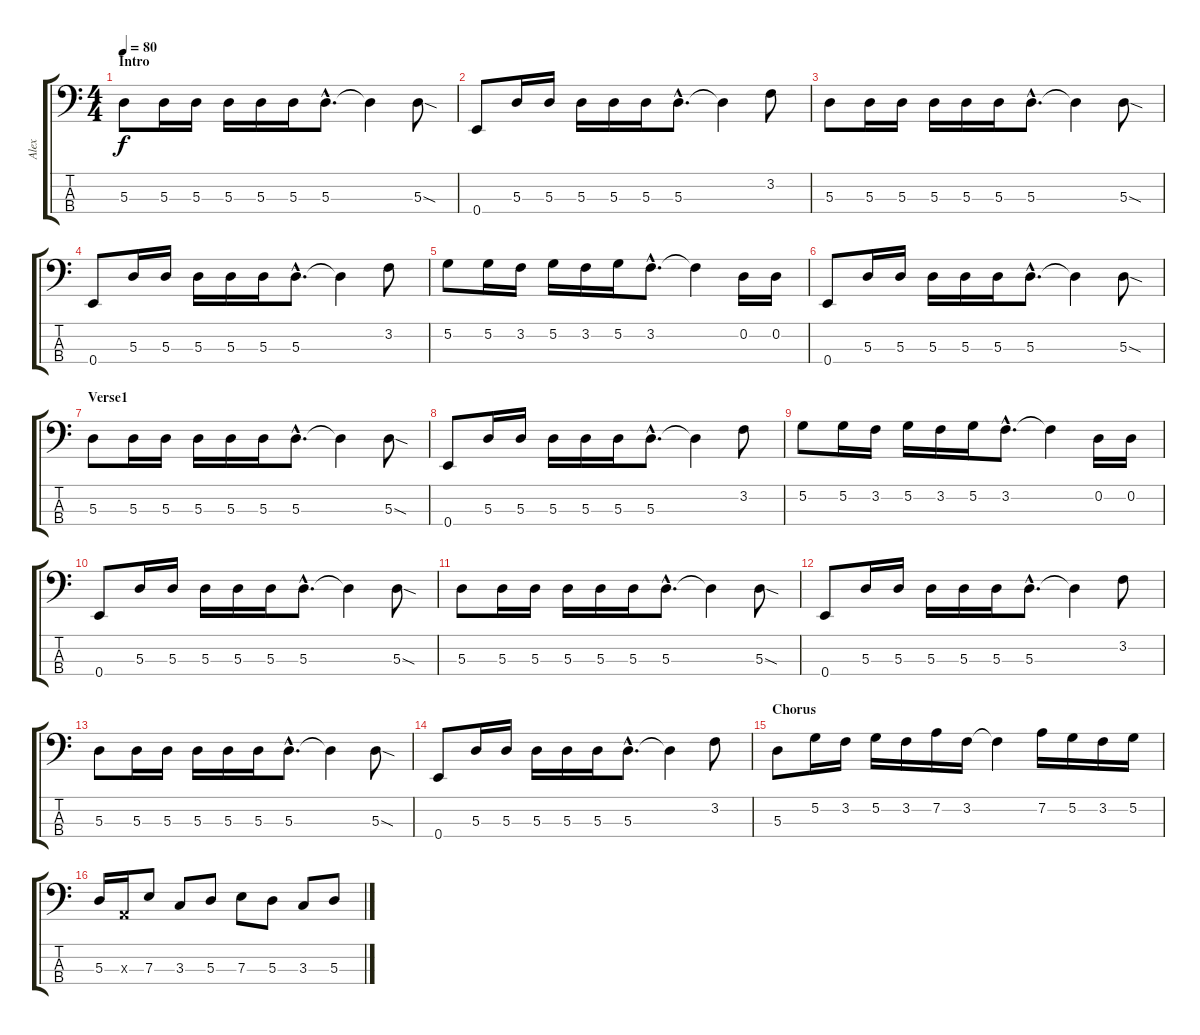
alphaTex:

\track ("Alex" "Alex") {instrument electricbasspick}
\staff {score tabs}
\tuning (G2 D2 A1 E1) {hide}
\ts (4 4)
\section ("" "Intro")
\tempo 80
\clef f4
\ks c
5.3.8{dy f instrument electricbasspick} 5.3.16 5.3.16 5.3.16 5.3.16 5.3.16 5.3{hac}.8{d} 5.3{t}.4 5.3{sod}.8 |
0.4.8 5.3.16 5.3.16 5.3.16 5.3.16 5.3.16 5.3{hac}.8{d} 5.3{t}.4 3.2.8 |
5.3.8 5.3.16 5.3.16 5.3.16 5.3.16 5.3.16 5.3{hac}.8{d} 5.3{t}.4 5.3{sod}.8 |
0.4.8 5.3.16 5.3.16 5.3.16 5.3.16 5.3.16 5.3{hac}.8{d} 5.3{t}.4 3.2.8 |
5.2.8 5.2.16 3.2.16 5.2.16 3.2.16 5.2.16 3.2{hac}.8{d} 3.2{t}.4 0.2.16 0.2.16 |
0.4.8 5.3.16 5.3.16 5.3.16 5.3.16 5.3.16 5.3{hac}.8{d} 5.3{t}.4 5.3{sod}.8 |
\section ("" "Verse1")
5.3.8 5.3.16 5.3.16 5.3.16 5.3.16 5.3.16 5.3{hac}.8{d} 5.3{t}.4 5.3{sod}.8 |
0.4.8 5.3.16 5.3.16 5.3.16 5.3.16 5.3.16 5.3{hac}.8{d} 5.3{t}.4 3.2.8 |
5.2.8 5.2.16 3.2.16 5.2.16 3.2.16 5.2.16 3.2{hac}.8{d} 3.2{t}.4 0.2.16 0.2.16 |
0.4.8 5.3.16 5.3.16 5.3.16 5.3.16 5.3.16 5.3{hac}.8{d} 5.3{t}.4 5.3{sod}.8 |
5.3.8 5.3.16 5.3.16 5.3.16 5.3.16 5.3.16 5.3{hac}.8{d} 5.3{t}.4 5.3{sod}.8 |
0.4.8 5.3.16 5.3.16 5.3.16 5.3.16 5.3.16 5.3{hac}.8{d} 5.3{t}.4 3.2.8 |
5.3.8 5.3.16 5.3.16 5.3.16 5.3.16 5.3.16 5.3{hac}.8{d} 5.3{t}.4 5.3{sod}.8 |
0.4.8 5.3.16 5.3.16 5.3.16 5.3.16 5.3.16 5.3{hac}.8{d} 5.3{t}.4 3.2.8 |
\section ("" "Chorus")
5.3.8 5.2.16 3.2.16 5.2.16 3.2.16 7.2.16 3.2.16 3.2{t}.4 7.2.16 5.2.16 3.2.16 5.2.16 |
5.3.16 0.3{x}.16 7.3.8 3.3.8 5.3.8 7.3.8 5.3.8 3.3.8 5.3.8
